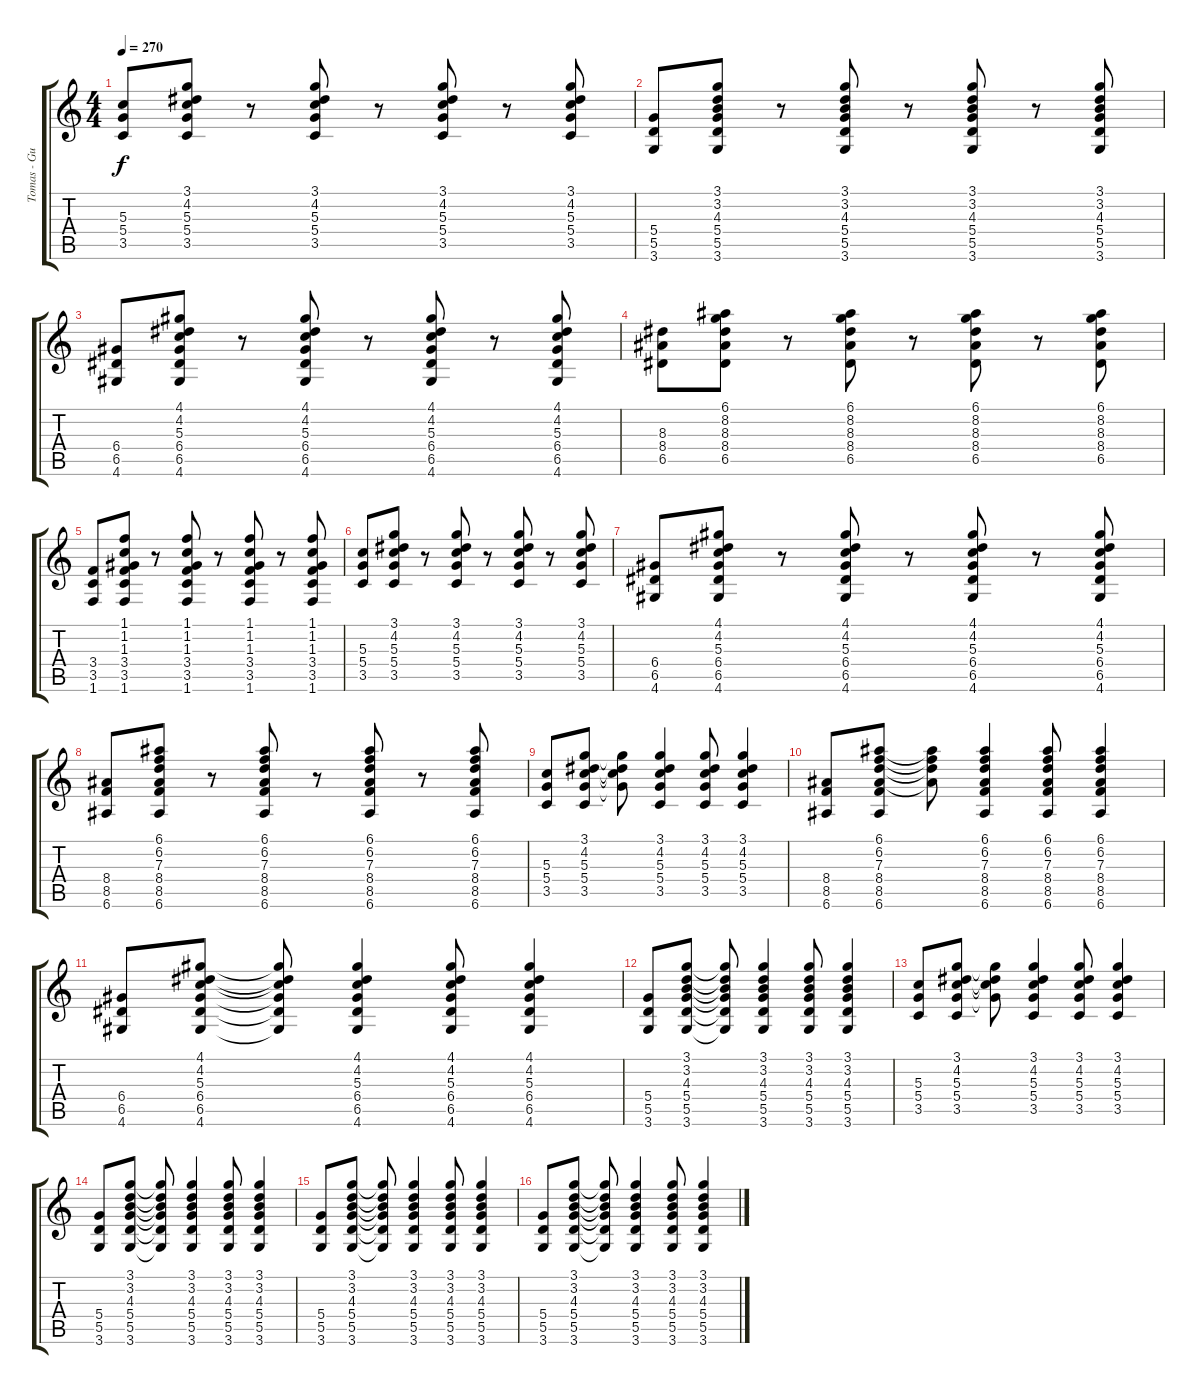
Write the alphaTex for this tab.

\track ("Tomas - Guitar" "Tomas - Gu") {instrument electricguitarclean}
\staff {score tabs}
\tuning (E4 B3 G3 D3 A2 E2) {hide}
\ts (4 4)
\tempo 270
\clef g2
\ks c
(5.3 5.4 3.5).8{dy f} (3.1 4.2 5.3 5.4 3.5).8 r.8 (3.1 4.2 5.3 5.4 3.5).8 r.8 (3.1 4.2 5.3 5.4 3.5).8 r.8 (3.1 4.2 5.3 5.4 3.5).8 |
(5.4 5.5 3.6).8 (3.1 3.2 4.3 5.4 5.5 3.6).8 r.8 (3.1 3.2 4.3 5.4 5.5 3.6).8 r.8 (3.1 3.2 4.3 5.4 5.5 3.6).8 r.8 (3.1 3.2 4.3 5.4 5.5 3.6).8 |
(6.4 6.5 4.6).8 (4.1 4.2 5.3 6.4 6.5 4.6).8 r.8 (4.1 4.2 5.3 6.4 6.5 4.6).8 r.8 (4.1 4.2 5.3 6.4 6.5 4.6).8 r.8 (4.1 4.2 5.3 6.4 6.5 4.6).8 |
(8.3 8.4 6.5).8 (6.1 8.2 8.3 8.4 6.5).8 r.8 (6.1 8.2 8.3 8.4 6.5).8 r.8 (6.1 8.2 8.3 8.4 6.5).8 r.8 (6.1 8.2 8.3 8.4 6.5).8 |
(3.4 3.5 1.6).8 (1.1 1.2 1.3 3.4 3.5 1.6).8 r.8 (1.1 1.2 1.3 3.4 3.5 1.6).8 r.8 (1.1 1.2 1.3 3.4 3.5 1.6).8 r.8 (1.1 1.2 1.3 3.4 3.5 1.6).8 |
(5.3 5.4 3.5).8 (3.1 4.2 5.3 5.4 3.5).8 r.8 (3.1 4.2 5.3 5.4 3.5).8 r.8 (3.1 4.2 5.3 5.4 3.5).8 r.8 (3.1 4.2 5.3 5.4 3.5).8 |
(6.4 6.5 4.6).8 (4.1 4.2 5.3 6.4 6.5 4.6).8 r.8 (4.1 4.2 5.3 6.4 6.5 4.6).8 r.8 (4.1 4.2 5.3 6.4 6.5 4.6).8 r.8 (4.1 4.2 5.3 6.4 6.5 4.6).8 |
(8.4 8.5 6.6).8 (6.1 6.2 7.3 8.4 8.5 6.6).8 r.8 (6.1 6.2 7.3 8.4 8.5 6.6).8 r.8 (6.1 6.2 7.3 8.4 8.5 6.6).8 r.8 (6.1 6.2 7.3 8.4 8.5 6.6).8 |
(5.3 5.4 3.5).8 (3.1 4.2 5.3 5.4 3.5).8 (3.1{t} 4.2{t} 5.3{t} 5.4{t}).8 (3.1 4.2 5.3 5.4 3.5).4 (3.1 4.2 5.3 5.4 3.5).8 (3.1 4.2 5.3 5.4 3.5).4 |
(8.4 8.5 6.6).8 (6.1 6.2 7.3 8.4 8.5 6.6).8 (6.1{t} 6.2{t} 7.3{t} 8.4{t}).8 (6.1 6.2 7.3 8.4 8.5 6.6).4 (6.1 6.2 7.3 8.4 8.5 6.6).8 (6.1 6.2 7.3 8.4 8.5 6.6).4 |
(6.4 6.5 4.6).8 (4.1 4.2 5.3 6.4 6.5 4.6).8 (4.1{t} 4.2{t} 5.3{t} 6.4{t} 6.5{t} 4.6{t}).8 (4.1 4.2 5.3 6.4 6.5 4.6).4 (4.1 4.2 5.3 6.4 6.5 4.6).8 (4.1 4.2 5.3 6.4 6.5 4.6).4 |
(5.4 5.5 3.6).8 (3.1 3.2 4.3 5.4 5.5 3.6).8 (3.1{t} 3.2{t} 4.3{t} 5.4{t} 5.5{t} 3.6{t}).8 (3.1 3.2 4.3 5.4 5.5 3.6).4 (3.1 3.2 4.3 5.4 5.5 3.6).8 (3.1 3.2 4.3 5.4 5.5 3.6).4 |
(5.3 5.4 3.5).8 (3.1 4.2 5.3 5.4 3.5).8 (3.1{t} 4.2{t} 5.3{t} 5.4{t}).8 (3.1 4.2 5.3 5.4 3.5).4 (3.1 4.2 5.3 5.4 3.5).8 (3.1 4.2 5.3 5.4 3.5).4 |
(5.4 5.5 3.6).8 (3.1 3.2 4.3 5.4 5.5 3.6).8 (3.1{t} 3.2{t} 4.3{t} 5.4{t} 5.5{t} 3.6{t}).8 (3.1 3.2 4.3 5.4 5.5 3.6).4 (3.1 3.2 4.3 5.4 5.5 3.6).8 (3.1 3.2 4.3 5.4 5.5 3.6).4 |
(5.4 5.5 3.6).8 (3.1 3.2 4.3 5.4 5.5 3.6).8 (3.1{t} 3.2{t} 4.3{t} 5.4{t} 5.5{t} 3.6{t}).8 (3.1 3.2 4.3 5.4 5.5 3.6).4 (3.1 3.2 4.3 5.4 5.5 3.6).8 (3.1 3.2 4.3 5.4 5.5 3.6).4 |
(5.4 5.5 3.6).8 (3.1 3.2 4.3 5.4 5.5 3.6).8 (3.1{t} 3.2{t} 4.3{t} 5.4{t} 5.5{t} 3.6{t}).8 (3.1 3.2 4.3 5.4 5.5 3.6).4 (3.1 3.2 4.3 5.4 5.5 3.6).8 (3.1 3.2 4.3 5.4 5.5 3.6).4
